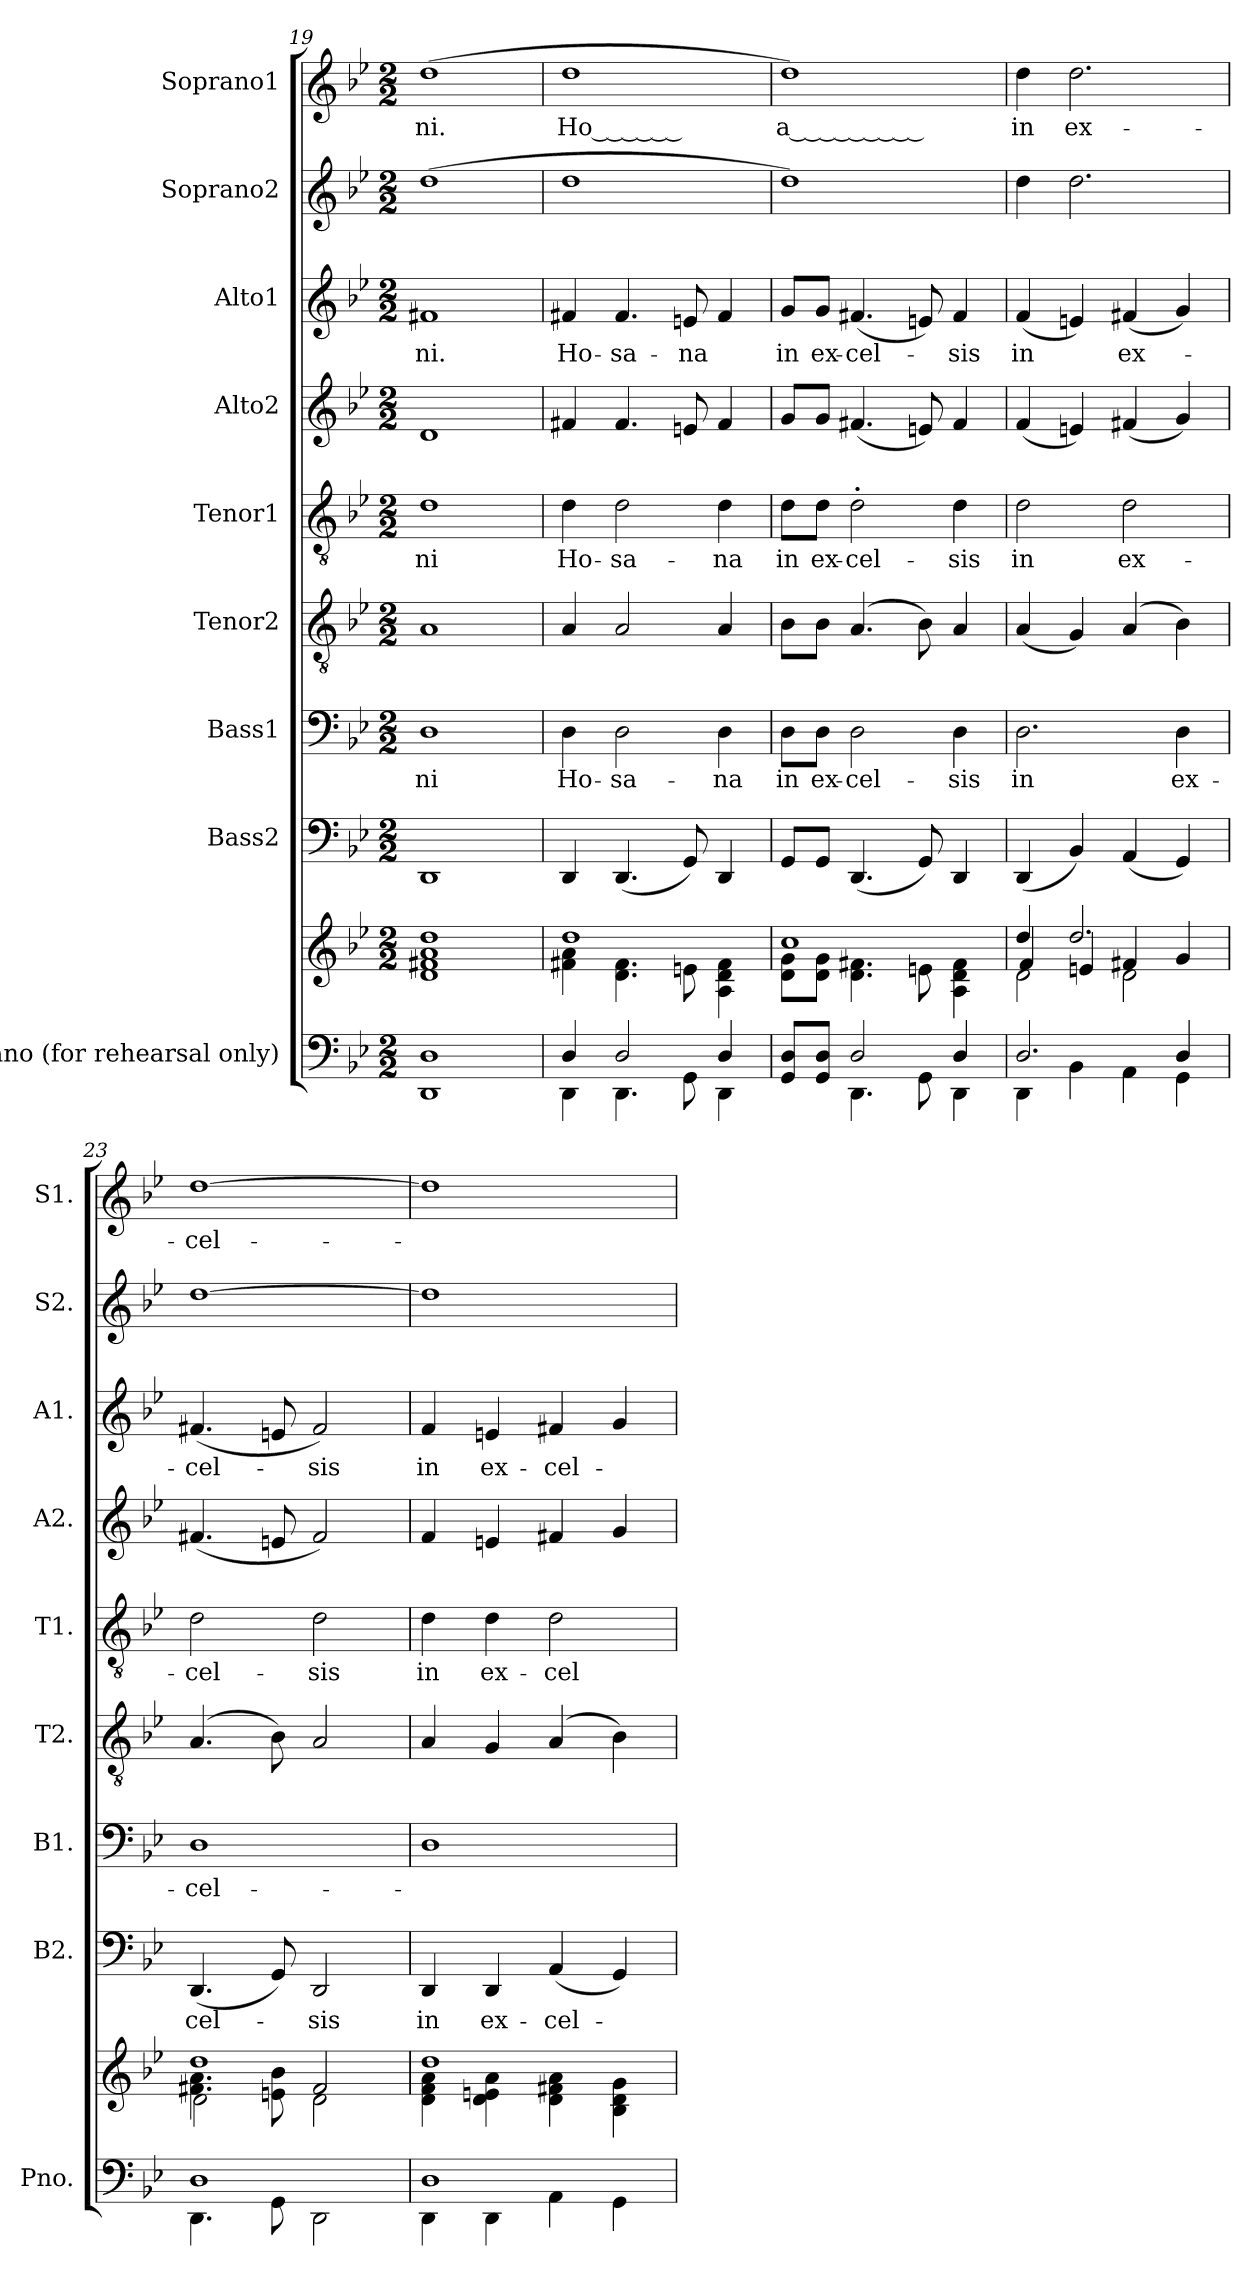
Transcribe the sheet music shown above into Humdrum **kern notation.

**kern	**kern	**kern	**text	**kern	**text	**kern	**kern	**text	**kern	**kern	**text	**kern	**kern	**text
*part9	*part9	*part8	*part8	*part7	*part7	*part6	*part5	*part5	*part4	*part3	*part3	*part2	*part1	*part1
*staff10	*staff9	*staff8	*staff8	*staff7	*staff7	*staff6	*staff5	*staff5	*staff4	*staff3	*staff3	*staff2	*staff1	*staff1
*I"Piano (for rehearsal only)	*	*I"Bass2	*	*I"Bass1	*	*I"Tenor2	*I"Tenor1	*	*I"Alto2	*I"Alto1	*	*I"Soprano2	*I"Soprano1	*
*I'Pno.	*	*I'B2.	*	*I'B1.	*	*I'T2.	*I'T1.	*	*I'A2.	*I'A1.	*	*I'S2.	*I'S1.	*
*clefF4	*clefG2	*clefF4	*	*clefF4	*	*clefGv2	*clefGv2	*	*clefG2	*clefG2	*	*clefG2	*clefG2	*
*k[b-e-]	*k[b-e-]	*k[b-e-]	*	*k[b-e-]	*	*k[b-e-]	*k[b-e-]	*	*k[b-e-]	*k[b-e-]	*	*k[b-e-]	*k[b-e-]	*
*M2/2	*M2/2	*M2/2	*	*M2/2	*	*M2/2	*M2/2	*	*M2/2	*M2/2	*	*M2/2	*M2/2	*
=19	=19	=19	=19	=19	=19	=19	=19	=19	=19	=19	=19	=19	=19	=19
!	!	!	!	!	!LO:LY:b	!	!	!LO:LY:b	!	!	!LO:LY:b	!	!	!LO:LY:b
1DD 1D	1d 1f#X 1a 1dd	1DD	.	1D	-ni	1A	1d	-ni	1d	1f#X	-ni.	(>1dd	(>1dd	-ni.
!!LO:PB:g=z
=20	=20	=20	=20	=20	=20	=20	=20	=20	=20	=20	=20	=20	=20	=20
*^	*^	*	*	*	*	*	*	*	*	*	*	*	*	*
!	!	!	!	!	!	!	!LO:LY:b	!	!	!LO:LY:b	!	!	!LO:LY:b	!	!	!LO:LY:b
4D/	4DD\	1dd	4f#X\ 4a\	4DD/	.	4D\	Ho-	4A/	4d\	Ho-	4f#X/	4f#X/	Ho-	1dd	1dd	Ho_______
!	!	!	!	!	!	!	!LO:LY:b	!	!	!LO:LY:b	!	!	!LO:LY:b	!	!	!
2D/	4.DD\	.	4.d\ 4.f#\	(<4.DD/	.	2D\	-sa-	2A/	2d\	-sa-	4.f#/	4.f#/	-sa-	.	.	.
!	!	!	!	!	!	!	!	!	!	!	!	!	!LO:LY:b	!	!	!
.	8GG\	.	8en\	8GG/)	.	.	.	.	.	.	8en/	8en/	-na	.	.	.
!	!	!	!	!	!	!	!LO:LY:b	!	!	!LO:LY:b	!	!	!	!	!	!
4D/	4DD\	.	4A\ 4d\ 4f#\	4DD/	.	4D\	-na	4A/	4d\	-na	4f#/	4f#/	.	.	.	.
=21	=21	=21	=21	=21	=21	=21	=21	=21	=21	=21	=21	=21	=21	=21	=21	=21
!	!	!	!	!	!	!	!LO:LY:b	!	!	!LO:LY:b	!	!	!LO:LY:b	!	!	!LO:LY:b
8GG/ 8D/L	4ryy	1cc	8d\ 8g\L	8GG/L	.	8D\L	in	8B-\L	8d\L	in	8g/L	8g/L	in	1dd)	1dd)	a__________
!	!	!	!	!	!	!	!LO:LY:b	!	!	!LO:LY:b	!	!	!LO:LY:b	!	!	!
8GG/ 8D/J	.	.	8d\ 8g\J	8GG/J	.	8D\J	ex-	8B-\J	8d\J	ex-	8g/J	8g/J	ex-	.	.	.
!	!	!	!	!	!	!	!LO:LY:b	!	!	!LO:LY:b	!	!	!LO:LY:b	!	!	!
2D/	4.DD\	.	4.d\ 4.f#X\	(<4.DD/	.	2D\	-cel-	(>4.A/	2d'\	-cel-	(<4.f#X/	(<4.f#X/	-cel-	.	.	.
.	8GG\	.	8en\	8GG/)	.	.	.	8B-\)	.	.	8en/)	8en/)	.	.	.	.
!	!	!	!	!	!	!	!LO:LY:b	!	!	!LO:LY:b	!	!	!LO:LY:b	!	!	!
4D/	4DD\	.	4A\ 4d\ 4f#\	4DD/	.	4D\	-sis	4A/	4d\	-sis	4f#/	4f#/	-sis	.	.	.
=22	=22	=22	=22	=22	=22	=22	=22	=22	=22	=22	=22	=22	=22	=22	=22	=22
*	*	*	*^	*	*	*	*	*	*	*	*	*	*	*	*	*
!	!	!	!	!	!	!	!	!LO:LY:b	!	!	!LO:LY:b	!	!	!LO:LY:b	!	!	!LO:LY:b
2.D/	4DD\	4dd/	2d\	4f/	(<4DD/	.	2.D\	in	(<4A/	2d\	in	(<4f/	(<4f/	in	4dd\	4dd\	in
!	!	!	!	!	!	!	!	!	!	!	!	!	!	!	!	!	!LO:LY:b
.	4BB-\	2.dd/	.	4en/	4BB-/)	.	.	.	4G/)	.	.	4en/)	4en/)	.	2.dd\	2.dd\	ex-
!	!	!	!	!	!	!	!	!	!	!	!LO:LY:b	!	!	!LO:LY:b	!	!	!
.	4AA\	.	2d\	4f#X/	(<4AA/	.	.	.	(>4A/	2d\	ex-	(<4f#X/	(<4f#X/	ex-	.	.	.
!	!	!	!	!	!	!	!	!LO:LY:b	!	!	!	!	!	!	!	!	!
4D/	4GG\	.	.	4g/	4GG/)	.	4D\	ex-	4B-\)	.	.	4g/)	4g/)	.	.	.	.
!!LO:PB:g=z
=23	=23	=23	=23	=23	=23	=23	=23	=23	=23	=23	=23	=23	=23	=23	=23	=23	=23
!	!	!	!	!	!	!LO:LY:b	!	!LO:LY:b	!	!	!LO:LY:b	!	!	!LO:LY:b	!	!	!LO:LY:b
1D	4.DD\	1dd	4.f#X\ 4.a\	2d\	(<4.DD/	-cel-	1D	-cel-	(>4.A/	2d\	-cel-	(<4.f#X/	(<4.f#X/	-cel-	[1dd	[1dd	-cel-
.	8GG\	.	8en\ 8b-\	.	8GG/)	.	.	.	8B-\)	.	.	8en/	8en/	.	.	.	.
!	!	!	!	!	!	!LO:LY:b	!	!	!	!	!LO:LY:b	!	!	!LO:LY:b	!	!	!
.	2DD\	.	2f#/	2d\	2DD/	-sis	.	.	2A/	2d\	-sis	2f#/)	2f#/)	-sis	.	.	.
=24	=24	=24	=24	=24	=24	=24	=24	=24	=24	=24	=24	=24	=24	=24	=24	=24	=24
!	!	!	!	!	!	!LO:LY:b	!	!	!	!	!LO:LY:b	!	!	!LO:LY:b	!	!	!
*	*	*	*v	*v	*	*	*	*	*	*	*	*	*	*	*	*	*
1D	4DD\	1dd	4d\ 4f\ 4a\	4DD/	in	1D	.	4A/	4d\	in	4f/	4f/	in	1dd]	1dd]	.
!	!	!	!	!	!LO:LY:b	!	!	!	!	!LO:LY:b	!	!	!LO:LY:b	!	!	!
.	4DD\	.	4d\ 4en\ 4a\	4DD/	ex-	.	.	4G/	4d\	ex-	4en/	4en/	ex-	.	.	.
!	!	!	!	!	!LO:LY:b	!	!	!	!	!LO:LY:b	!	!	!LO:LY:b	!	!	!
.	4AA\	.	4d\ 4f#X\ 4a\	(<4AA/	-cel-	.	.	(>4A/	2d\	-cel-	4f#X/	4f#X/	-cel-	.	.	.
.	4GG\	.	4B-\ 4d\ 4g\	4GG/)	.	.	.	4B-\)	.	.	4g/	4g/	.	.	.	.
*v	*v	*	*	*	*	*	*	*	*	*	*	*	*	*	*	*
*	*v	*v	*	*	*	*	*	*	*	*	*	*	*	*	*
=	=	=	=	=	=	=	=	=	=	=	=	=	=	=
*-	*-	*-	*-	*-	*-	*-	*-	*-	*-	*-	*-	*-	*-	*-
